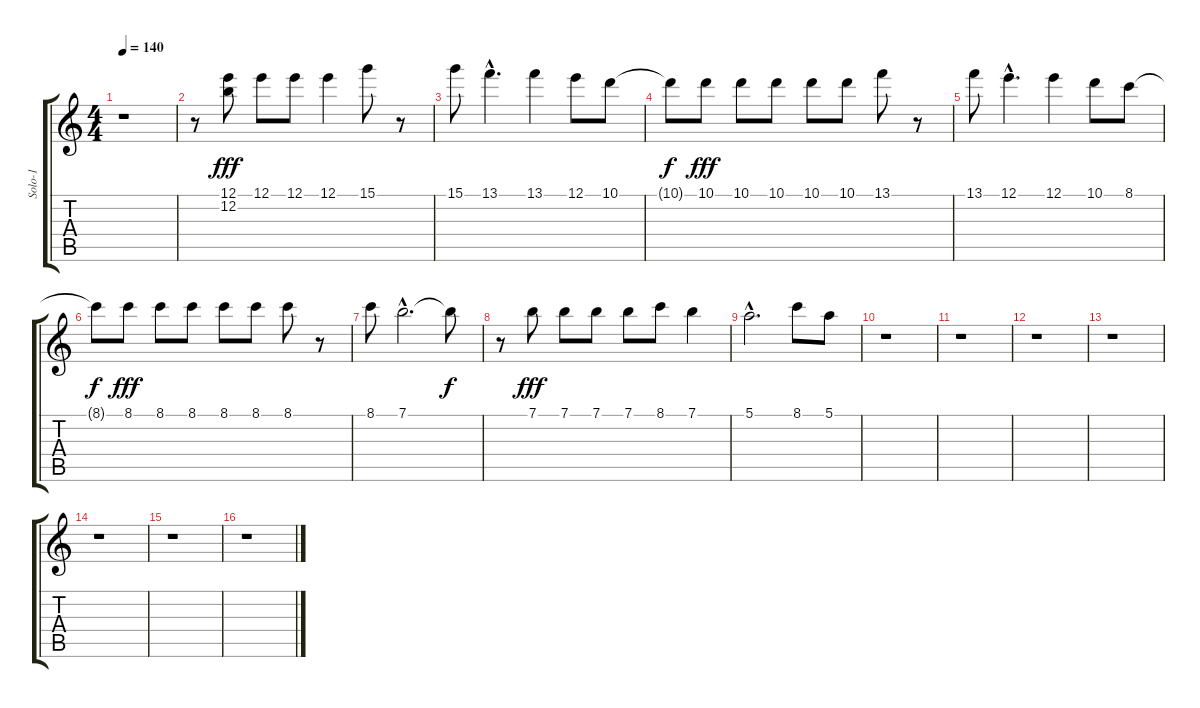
\track ("Solo-1" "Solo-1") {instrument distortionguitar}
\staff {score tabs}
\tuning (E4 B3 G3 D3 A2 E2) {hide}
\ts (4 4)
\tempo 140
\clef g2
\ks c
r.1{dy fff instrument distortionguitar} |
r.8 (12.1 12.2).8 12.1.8 12.1.8 12.1.4 15.1.8 r.8 |
15.1.8 13.1{hac}.4{d} 13.1.4 12.1.8 10.1.8 |
10.1{t}.8{dy f} 10.1.8{dy fff} 10.1.8 10.1.8 10.1.8 10.1.8 13.1.8 r.8 |
13.1.8 12.1{hac}.4{d} 12.1.4 10.1.8 8.1.8 |
8.1{t}.8{dy f} 8.1.8{dy fff} 8.1.8 8.1.8 8.1.8 8.1.8 8.1.8 r.8 |
8.1.8 7.1{hac}.2{d} 7.1{t}.8{dy f} |
r.8 7.1.8{dy fff} 7.1.8 7.1.8 7.1.8 8.1.8 7.1.4 |
5.1{hac}.2{d} 8.1.8 5.1.8 |
r.1 |
r.1 |
r.1 |
r.1 |
r.1 |
r.1 |
r.1
